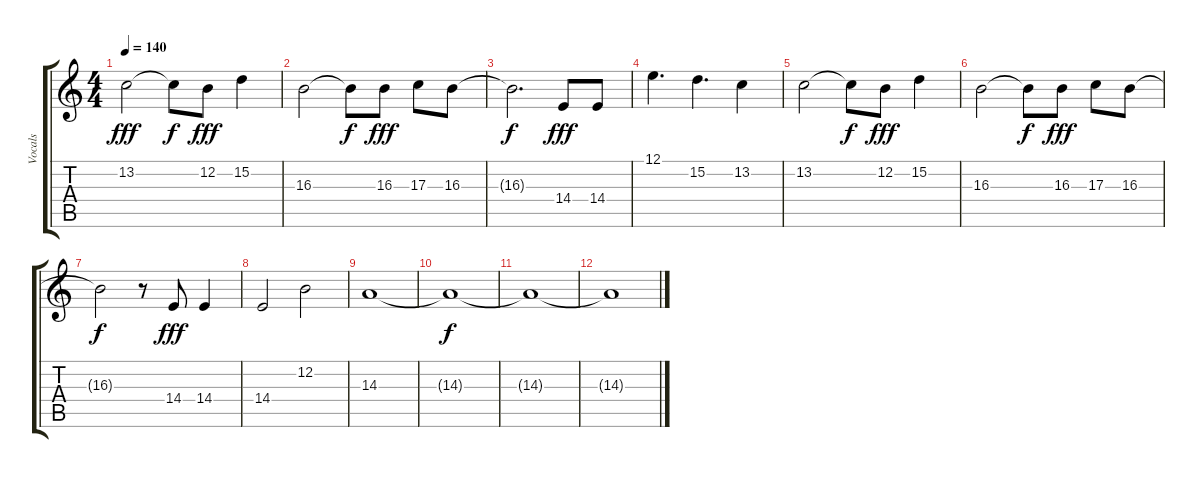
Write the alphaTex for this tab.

\track ("Vocals" "Vocals") {instrument choiraahs}
\staff {score tabs}
\tuning (E4 B3 G3 D3 A2 E2) {hide}
\ts (4 4)
\tempo 140
\clef g2
\ks c
13.2.2{dy fff} 13.2{t}.8{dy f} 12.2.8{dy fff} 15.2.4 |
16.3.2 16.3{t}.8{dy f} 16.3.8{dy fff} 17.3.8 16.3.8 |
16.3{t}.2{d dy f} 14.4.8{dy fff} 14.4.8 |
12.1.4{d} 15.2.4{d} 13.2.4 |
13.2.2 13.2{t}.8{dy f} 12.2.8{dy fff} 15.2.4 |
16.3.2 16.3{t}.8{dy f} 16.3.8{dy fff} 17.3.8 16.3.8 |
16.3{t}.2{dy f} r.8 14.4.8{dy fff} 14.4.4 |
14.4.2 12.2.2 |
14.3.1 |
14.3{t}.1{dy f} |
14.3{t}.1 |
14.3{t}.1
